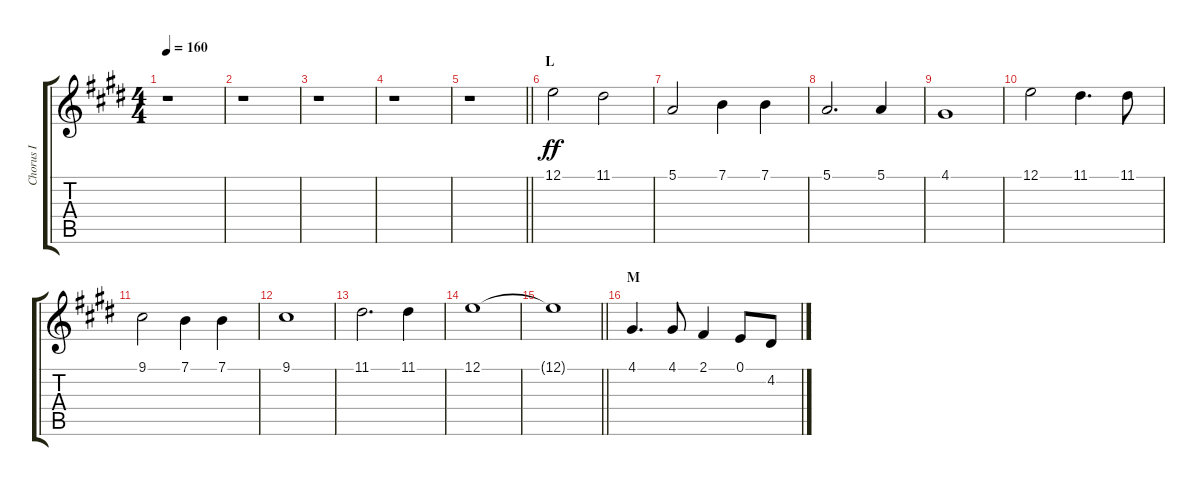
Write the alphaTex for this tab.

\track ("Chorus I" "Chorus I") {instrument voiceoohs}
\staff {score tabs}
\tuning (E4 B3 G3 D3 A2 E2) {hide}
\ts (4 4)
\tempo 160
\clef g2
\ks e
r.1{dy ff} |
r.1 |
r.1 |
r.1 |
\barLineRight lightlight
r.1 |
\section ("" "L")
12.1.2 11.1.2 |
5.1.2 7.1.4 7.1.4 |
5.1.2{d} 5.1.4 |
4.1.1 |
12.1.2 11.1.4{d} 11.1.8 |
9.1.2 7.1.4 7.1.4 |
9.1.1 |
11.1.2{d} 11.1.4 |
12.1.1 |
\barLineRight lightlight
12.1{t}.1 |
\section ("" "M")
4.1.4{d} 4.1.8 2.1.4 0.1.8 4.2.8
